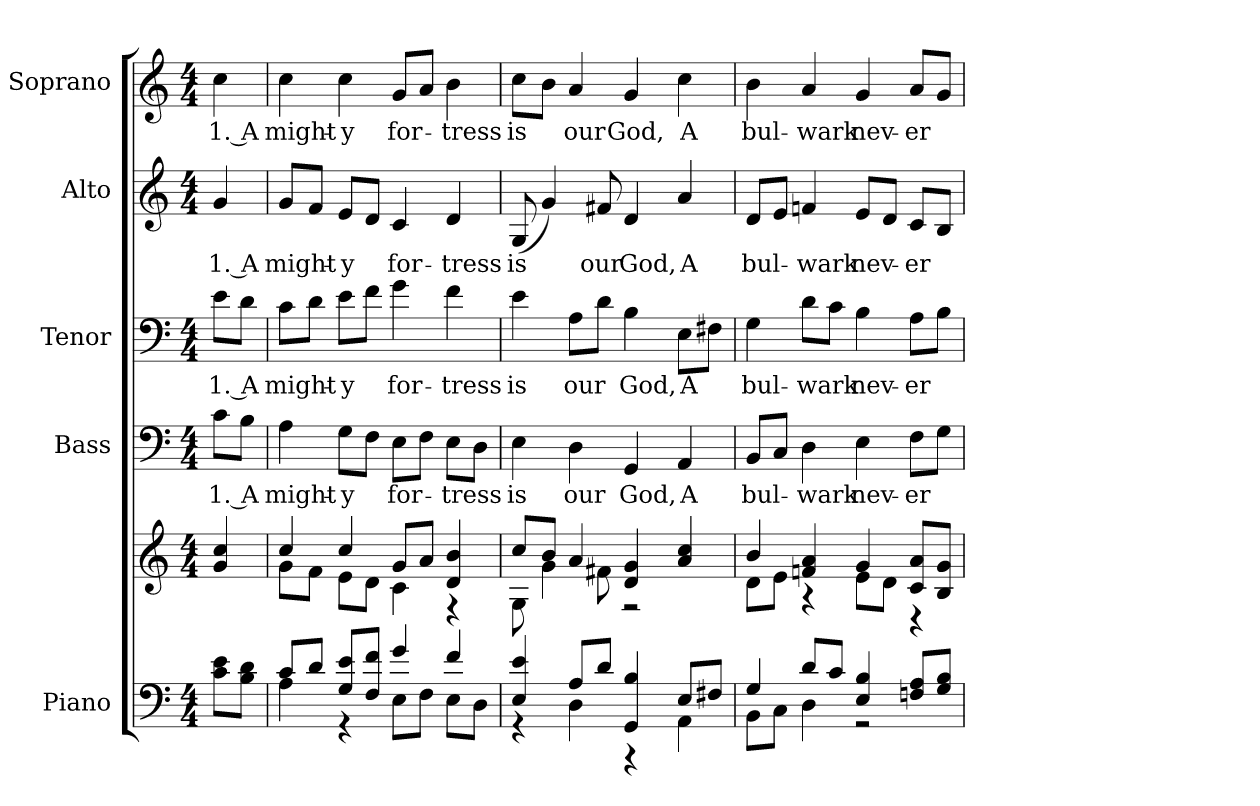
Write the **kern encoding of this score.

**kern	**kern	**kern	**text	**kern	**text	**kern	**text	**kern	**text
*part5	*part5	*part4	*part4	*part3	*part3	*part2	*part2	*part1	*part1
*staff6	*staff5	*staff4	*staff4	*staff3	*staff3	*staff2	*staff2	*staff1	*staff1
*I"Piano	*	*I"Bass	*	*I"Tenor	*	*I"Alto	*	*I"Soprano	*
*I'Pno.	*	*I'B.	*	*I'T.	*	*I'A.	*	*I'S.	*
!!LO:PB:g=z
*clefF4	*clefG2	*clefF4	*	*clefF4	*	*clefG2	*	*clefG2	*
*k[]	*k[]	*k[]	*	*k[]	*	*k[]	*	*k[]	*
*C:	*C:	*C:	*	*C:	*	*C:	*	*C:	*
*M4/4	*M4/4	*M4/4	*	*M4/4	*	*M4/4	*	*M4/4	*
*MM115	*MM115	*MM115	*	*MM115	*	*MM115	*	*MM115	*
=	=	=	=	=	=	=	=	=	=
!	!	!	!LO:LY:b:color=#000000	!	!	!	!	!	!
!	!	!	!	!	!LO:LY:b:color=#000000	!	!	!	!
!	!	!	!	!	!	!	!LO:LY:b:color=#000000	!	!
!	!	!	!	!	!	!	!	!	!LO:LY:b:color=#000000
8ci\ 8eiL	4gi/ 4cci	8ci\L	1. A	8ei\L	1. A	4gi/	1. A	4cci\	1. A
8Bi\ 8diJ	.	8Bi\J	.	8di\J	.	.	.	.	.
=1	=1	=1	=1	=1	=1	=1	=1	=1	=1
*^	*^	*	*	*	*	*	*	*	*
!	!	!	!	!	!LO:LY:b:color=#000000	!	!	!	!	!	!
!	!	!	!	!	!	!	!LO:LY:b:color=#000000	!	!	!	!
!	!	!	!	!	!	!	!	!	!LO:LY:b:color=#000000	!	!
!	!	!	!	!	!	!	!	!	!	!	!LO:LY:b:color=#000000
8ci/L	4Ai\	4cci/	8gi\L	4Ai\	might-	8ci\L	might-	8gi/L	might-	4cci\	might-
8di/J	.	.	8fi\J	.	.	8di\J	.	8fi/J	.	.	.
!	!	!	!	!	!LO:LY:b:color=#000000	!	!	!	!	!	!
!	!	!	!	!	!	!	!LO:LY:b:color=#000000	!	!	!	!
!	!	!	!	!	!	!	!	!	!LO:LY:b:color=#000000	!	!
!	!	!	!	!	!	!	!	!	!	!	!LO:LY:b:color=#000000
8Gi/ 8eiL	4r	4cci/	8ei\L	8Gi\L	-y	8ei\L	-y	8ei/L	-y	4cci\	-y
8Fi/ 8fiJ	.	.	8di\J	8Fi\J	.	8fi\J	.	8di/J	.	.	.
!	!	!	!	!	!LO:LY:b:color=#000000	!	!	!	!	!	!
!	!	!	!	!	!	!	!LO:LY:b:color=#000000	!	!	!	!
!	!	!	!	!	!	!	!	!	!LO:LY:b:color=#000000	!	!
!	!	!	!	!	!	!	!	!	!	!	!LO:LY:b:color=#000000
4gi/	8Ei\L	8gi/L	4ci\	8Ei\L	for-	4gi\	for-	4ci/	for-	8gi/L	for-
.	8Fi\J	8ai/J	.	8Fi\J	.	.	.	.	.	8ai/J	.
!	!	!	!	!	!LO:LY:b:color=#000000	!	!	!	!	!	!
!	!	!	!	!	!	!	!LO:LY:b:color=#000000	!	!	!	!
!	!	!	!	!	!	!	!	!	!LO:LY:b:color=#000000	!	!
!	!	!	!	!	!	!	!	!	!	!	!LO:LY:b:color=#000000
4fi/	8Ei\L	4di/ 4bi	4r	8Ei\L	-tress	4fi\	-tress	4di/	-tress	4bi\	-tress
.	8Di\J	.	.	8Di\J	.	.	.	.	.	.	.
!!LO:PB:g=z
=2	=2	=2	=2	=2	=2	=2	=2	=2	=2	=2	=2
!	!	!	!	!	!LO:LY:b:color=#000000	!	!	!	!	!	!
!	!	!	!	!	!	!	!LO:LY:b:color=#000000	!	!	!	!
!	!	!	!	!	!	!	!	!	!LO:LY:b:color=#000000	!	!
!	!	!	!	!	!	!	!	!	!	!	!LO:LY:b:color=#000000
4Ei/ 4ei	4r	8cci/L	8Gi\	4Ei\	is	4ei\	is	(8Gi/	is	8cci\L	is
.	.	8bi/J	4gi\	.	.	.	.	4gi/)	.	8bi\J	.
!	!	!	!	!	!LO:LY:b:color=#000000	!	!	!	!	!	!
!	!	!	!	!	!	!	!LO:LY:b:color=#000000	!	!	!	!
!	!	!	!	!	!	!	!	!	!	!	!LO:LY:b:color=#000000
8Ai/L	4Di\	4ai/	.	4Di\	our	8Ai\L	our	.	.	4ai/	our
!	!	!	!	!	!	!	!	!	!LO:LY:b:color=#000000	!	!
8di/J	.	.	8f#Xi\	.	.	8di\J	.	8f#Xi/	our	.	.
!	!	!	!	!	!LO:LY:b:color=#000000	!	!	!	!	!	!
!	!	!	!	!	!	!	!LO:LY:b:color=#000000	!	!	!	!
!	!	!	!	!	!	!	!	!	!LO:LY:b:color=#000000	!	!
!	!	!	!	!	!	!	!	!	!	!	!LO:LY:b:color=#000000
4GGi/ 4Bi	4r	4di/ 4gi	2r	4GGi/	God,	4Bi\	God,	4di/	God,	4gi/	God,
!	!	!	!	!	!LO:LY:b:color=#000000	!	!	!	!	!	!
!	!	!	!	!	!	!	!LO:LY:b:color=#000000	!	!	!	!
!	!	!	!	!	!	!	!	!	!LO:LY:b:color=#000000	!	!
!	!	!	!	!	!	!	!	!	!	!	!LO:LY:b:color=#000000
8Ei/L	4AAi\	4ai/ 4cci	.	4AAi/	A	8Ei\L	A	4ai/	A	4cci\	A
8F#Xi/J	.	.	.	.	.	8F#Xi\J	.	.	.	.	.
=3	=3	=3	=3	=3	=3	=3	=3	=3	=3	=3	=3
!	!	!	!	!	!LO:LY:b:color=#000000	!	!	!	!	!	!
!	!	!	!	!	!	!	!LO:LY:b:color=#000000	!	!	!	!
!	!	!	!	!	!	!	!	!	!LO:LY:b:color=#000000	!	!
!	!	!	!	!	!	!	!	!	!	!	!LO:LY:b:color=#000000
4Gi/	8BBi\L	4bi/	8di\L	8BBi/L	bul-	4Gi\	bul-	8di/L	bul-	4bi\	bul-
.	8Ci\J	.	8ei\J	8Ci/J	.	.	.	8ei/J	.	.	.
!	!	!	!	!	!LO:LY:b:color=#000000	!	!	!	!	!	!
!	!	!	!	!	!	!	!LO:LY:b:color=#000000	!	!	!	!
!	!	!	!	!	!	!	!	!	!LO:LY:b:color=#000000	!	!
!	!	!	!	!	!	!	!	!	!	!	!LO:LY:b:color=#000000
8di/L	4Di\	4fni/ 4ai	4r	4Di\	-wark	8di\L	-wark	4fni/	-wark	4ai/	-wark
8ci/J	.	.	.	.	.	8ci\J	.	.	.	.	.
!	!	!	!	!	!LO:LY:b:color=#000000	!	!	!	!	!	!
!	!	!	!	!	!	!	!LO:LY:b:color=#000000	!	!	!	!
!	!	!	!	!	!	!	!	!	!LO:LY:b:color=#000000	!	!
!	!	!	!	!	!	!	!	!	!	!	!LO:LY:b:color=#000000
4Ei/ 4Bi	2r	4gi/	8ei\L	4Ei\	nev-	4Bi\	nev-	8ei/L	nev-	4gi/	nev-
.	.	.	8di\J	.	.	.	.	8di/J	.	.	.
!	!	!	!	!	!LO:LY:b:color=#000000	!	!	!	!	!	!
!	!	!	!	!	!	!	!LO:LY:b:color=#000000	!	!	!	!
!	!	!	!	!	!	!	!	!	!LO:LY:b:color=#000000	!	!
!	!	!	!	!	!	!	!	!	!	!	!LO:LY:b:color=#000000
8Fni/ 8AiL	.	8ci/ 8aiL	4r	8Fi\L	-er	8Ai\L	-er	8ci/L	-er	8ai/L	-er
8Gi/ 8BiJ	.	8Bi/ 8giJ	.	8Gi\J	.	8Bi\J	.	8Bi/J	.	8gi/J	.
*v	*v	*	*	*	*	*	*	*	*	*	*
*	*v	*v	*	*	*	*	*	*	*	*
=	=	=	=	=	=	=	=	=	=
*-	*-	*-	*-	*-	*-	*-	*-	*-	*-
